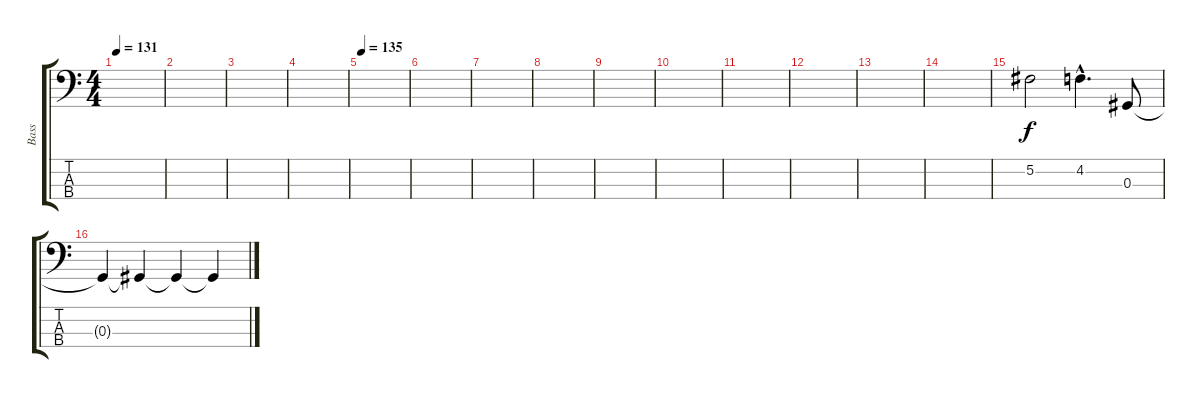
\track ("Bass" "Bass") {instrument electricbassfinger}
\staff {score tabs}
\tuning (Gb2 Db2 Ab1 Eb1) {hide}
\ts (4 4)
\tempo 131
\clef f4
\ks c
|
|
|
|
\tempo 135
|
|
|
|
|
|
|
|
|
|
5.2.2 4.2{hac}.4{d} 0.3.8 |
0.3{t}.4 0.3{t}.4 0.3{t}.4 0.3{t}.4
